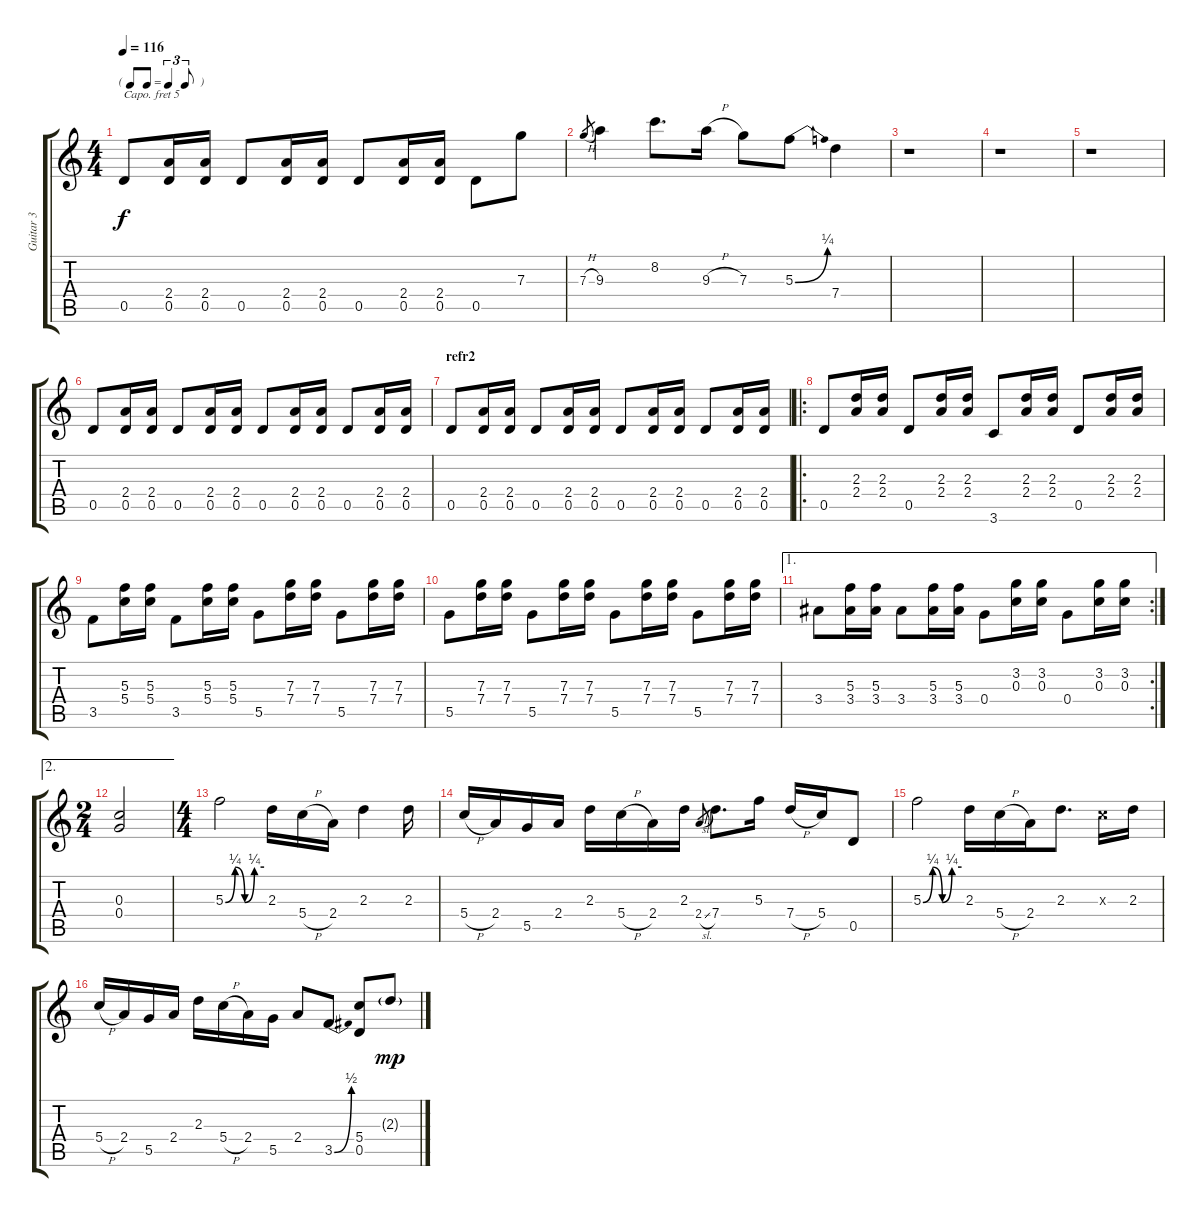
\track ("Guitar 3" "Guitar 3") {instrument electricguitarclean}
\staff {score tabs}
\capo 5
\tuning (E4 B3 G3 D3 A2 E2) {hide}
\ts (4 4)
\tf triplet8th
\tempo 116
\clef g2
\ks c
0.5.8{dy f volume 8 instrument electricguitarclean} (2.4 0.5).16 (2.4 0.5).16 0.5.8 (2.4 0.5).16 (2.4 0.5).16 0.5.8 (2.4 0.5).16 (2.4 0.5).16 0.5.8 7.3.8{volume 13 instrument distortionguitar} |
7.3{h}.8{gr} 9.3.4 8.2.8{d} 9.3{h}.16 7.3.8 5.3{be (bend 0 0 60 1)}.8 7.4.4 |
r.1 |
r.1 |
r.1 |
0.5.8{volume 8 instrument electricguitarclean} (2.4 0.5).16 (2.4 0.5).16 0.5.8 (2.4 0.5).16 (2.4 0.5).16 0.5.8 (2.4 0.5).16 (2.4 0.5).16 0.5.8 (2.4 0.5).16 (2.4 0.5).16 |
\section ("" "refr2")
0.5.8 (2.4 0.5).16 (2.4 0.5).16 0.5.8 (2.4 0.5).16 (2.4 0.5).16 0.5.8 (2.4 0.5).16 (2.4 0.5).16 0.5.8 (2.4 0.5).16 (2.4 0.5).16 |
\ro
0.5.8 (2.3 2.4).16 (2.3 2.4).16 0.5.8 (2.3 2.4).16 (2.3 2.4).16 3.6.8 (2.3 2.4).16 (2.3 2.4).16 0.5.8 (2.3 2.4).16 (2.3 2.4).16 |
3.5.8 (5.3 5.4).16 (5.3 5.4).16 3.5.8 (5.3 5.4).16 (5.3 5.4).16 5.5.8 (7.3 7.4).16 (7.3 7.4).16 5.5.8 (7.3 7.4).16 (7.3 7.4).16 |
5.5.8 (7.3 7.4).16 (7.3 7.4).16 5.5.8 (7.3 7.4).16 (7.3 7.4).16 5.5.8 (7.3 7.4).16 (7.3 7.4).16 5.5.8 (7.3 7.4).16 (7.3 7.4).16 |
\ae 1
\rc 2
3.4.8 (5.3 3.4).16 (5.3 3.4).16 3.4.8 (5.3 3.4).16 (5.3 3.4).16 0.4.8 (3.2 0.3).16 (3.2 0.3).16 0.4.8 (3.2 0.3).16 (3.2 0.3).16 |
\ae 2
\ts (2 4)
(0.3 0.4).2 |
\ts (4 4)
5.3{be (custom 0 0 15 1 30 0 45 1 60 1)}.2{volume 13 instrument distortionguitar} 2.3.16 5.4{h}.16 2.4.16 2.3.4 2.3.16 |
5.4{h}.16 2.4.16 5.5.16 2.4.16 2.3.16 5.4{h}.16 2.4.16 2.3.16 2.4{sl}.8{gr} 7.4.8{d} 5.3.16 7.4{h}.16 5.4.16 0.5.8 |
5.3{be (custom 0 0 15 1 30 0 45 1 60 1)}.2 2.3.16 5.4{h}.16 2.4.16 2.3.8{d} 0.3{x}.16 2.3.16 |
5.4{h}.16 2.4.16 5.5.16 2.4.16 2.3.16 5.4{h}.16 2.4.16 5.5.16 2.4.8 3.5{be (bend 0 0 60 2)}.8 (5.4 0.5).8 2.3{g}.8{dy mp}
